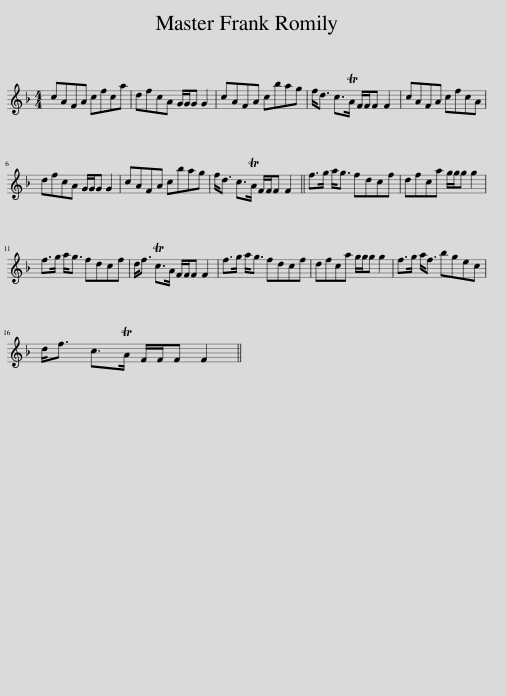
X:1
L:1/8
M:4/4
I:linebreak $
K:F
V:1 treble
V:1
 cAFA cfca | dfcA G/G/G G2 | cAFA cbag | f<d c>TA F/F/F F2 | cAFA cfcA |$ %5
 dfcA G/G/G G2 | cAFA cbag | f<d c>TA F/F/F F2 || f>g a<g fdcf | dfca g/g/g g2 |$ %10
 f>g a<g fdcf | d<f Tc>A F/F/F F2 | f>g a<g fdcf | dfca g/g/g g2 | f>g a<f bgec |$ %15
 d<f c>TA F/F/F F2 || %16
